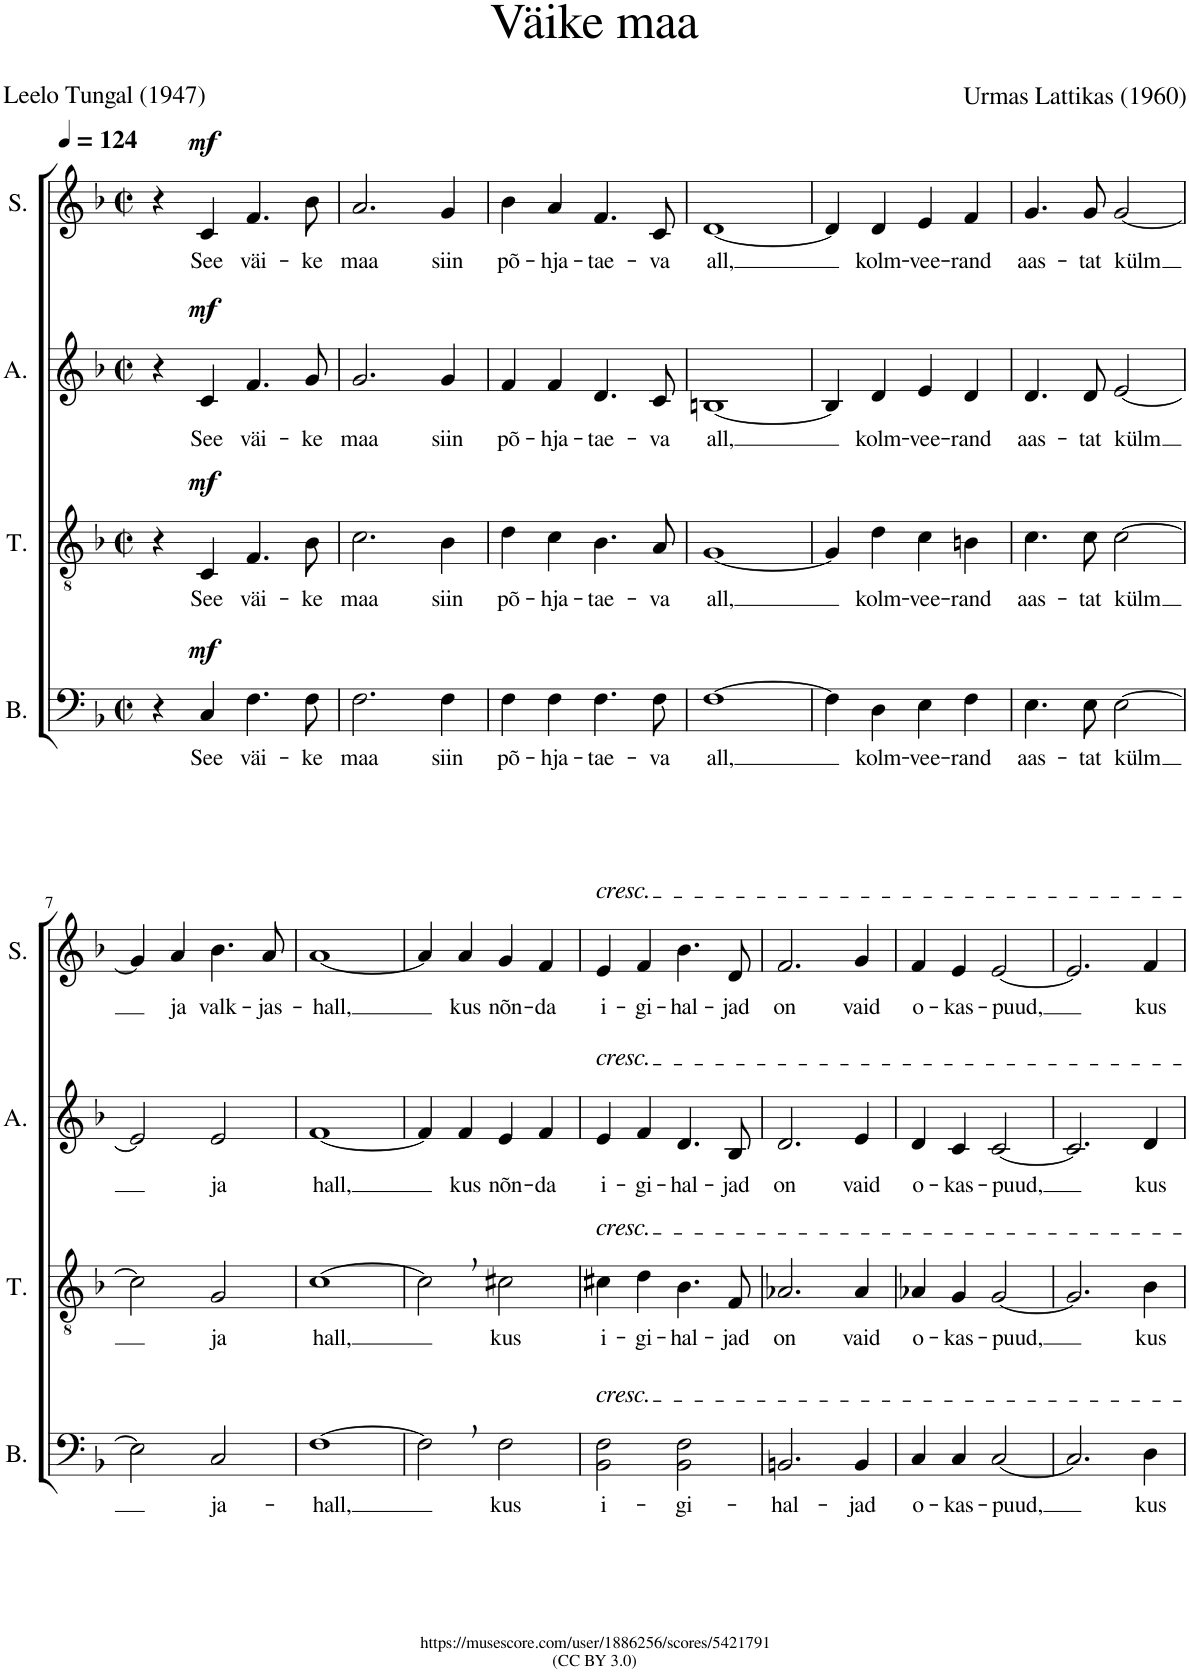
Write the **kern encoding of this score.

**kern	**text	**dynam	**kern	**text	**dynam	**kern	**text	**dynam	**kern	**text	**dynam
*part4	*part4	*part4	*part3	*part3	*part3	*part2	*part2	*part2	*part1	*part1	*part1
*staff4	*staff4	*staff4	*staff3	*staff3	*staff3	*staff2	*staff2	*staff2	*staff1	*staff1	*staff1
*I"B.	*	*	*I"T.	*	*	*I"A.	*	*	*I"S.	*	*
*I'B.	*	*	*I'T.	*	*	*I'A.	*	*	*I'S.	*	*
*clefF4	*	*	*clefGv2	*	*	*clefG2	*	*	*clefG2	*	*
*	*	*	*	*	*	*Trd1c2	*	*	*	*	*
*k[b-]	*	*	*k[b-]	*	*	*k[b-]	*	*	*k[b-]	*	*
*M2/2	*	*	*M2/2	*	*	*M2/2	*	*	*M2/2	*	*
*met(c|)	*	*	*met(c|)	*	*	*met(c|)	*	*	*met(c|)	*	*
*MM124	*	*	*MM124	*	*	*MM124	*	*	*MM124	*	*
=1	=1	=1	=1	=1	=1	=1	=1	=1	=1	=1	=1
4r	.	.	4r	.	.	4r	.	.	4r	.	.
!	!LO:LY:b	!LO:DY:a	!	!LO:LY:b	!LO:DY:a	!	!LO:LY:b	!LO:DY:a	!	!LO:LY:b	!LO:DY:a
4C/	See	mf	4C/	See	mf	4c/	See	mf	4c/	See	mf
!	!LO:LY:b	!	!	!LO:LY:b	!	!	!LO:LY:b	!	!	!LO:LY:b	!
4.F\	väi-	.	4.F/	väi-	.	4.f/	väi-	.	4.f/	väi-	.
!	!LO:LY:b	!	!	!LO:LY:b	!	!	!LO:LY:b	!	!	!LO:LY:b	!
8F\	-ke	.	8B-\	-ke	.	8g/	-ke	.	8b-\	-ke	.
=2	=2	=2	=2	=2	=2	=2	=2	=2	=2	=2	=2
!	!LO:LY:b	!	!	!LO:LY:b	!	!	!LO:LY:b	!	!	!LO:LY:b	!
2.F\	maa	.	2.c\	maa	.	2.g/	maa	.	2.a/	maa	.
!	!LO:LY:b	!	!	!LO:LY:b	!	!	!LO:LY:b	!	!	!LO:LY:b	!
4F\	siin	.	4B-\	siin	.	4g/	siin	.	4g/	siin	.
=3	=3	=3	=3	=3	=3	=3	=3	=3	=3	=3	=3
!	!LO:LY:b	!	!	!LO:LY:b	!	!	!LO:LY:b	!	!	!LO:LY:b	!
4F\	põ-	.	4d\	põ-	.	4f/	põ-	.	4b-\	põ-	.
!	!LO:LY:b	!	!	!LO:LY:b	!	!	!LO:LY:b	!	!	!LO:LY:b	!
4F\	-hja-	.	4c\	-hja-	.	4f/	-hja-	.	4a/	-hja-	.
!	!LO:LY:b	!	!	!LO:LY:b	!	!	!LO:LY:b	!	!	!LO:LY:b	!
4.F\	-tae-	.	4.B-\	-tae-	.	4.d/	-tae-	.	4.f/	-tae-	.
!	!LO:LY:b	!	!	!LO:LY:b	!	!	!LO:LY:b	!	!	!LO:LY:b	!
8F\	-va	.	8A/	-va	.	8c/	-va	.	8c/	-va	.
=4	=4	=4	=4	=4	=4	=4	=4	=4	=4	=4	=4
!	!LO:LY:b	!	!	!LO:LY:b	!	!	!LO:LY:b	!	!	!LO:LY:b	!
[1F	all,	.	[1G	all,	.	[1Bn	all,	.	[1d	all,	.
=5	=5	=5	=5	=5	=5	=5	=5	=5	=5	=5	=5
4F\]	.	.	4G/]	.	.	4B/]	.	.	4d/]	.	.
!	!LO:LY:b	!	!	!LO:LY:b	!	!	!LO:LY:b	!	!	!LO:LY:b	!
4D\	kolm-	.	4d\	kolm-	.	4d/	kolm-	.	4d/	kolm-	.
!	!LO:LY:b	!	!	!LO:LY:b	!	!	!LO:LY:b	!	!	!LO:LY:b	!
4E\	-vee-	.	4c\	-vee-	.	4e/	-vee-	.	4e/	-vee-	.
!	!LO:LY:b	!	!	!LO:LY:b	!	!	!LO:LY:b	!	!	!LO:LY:b	!
4F\	-rand	.	4Bn\	-rand	.	4d/	-rand	.	4f/	-rand	.
=6	=6	=6	=6	=6	=6	=6	=6	=6	=6	=6	=6
!	!LO:LY:b	!	!	!LO:LY:b	!	!	!LO:LY:b	!	!	!LO:LY:b	!
4.E\	aas-	.	4.c\	aas-	.	4.d/	aas-	.	4.g/	aas-	.
!	!LO:LY:b	!	!	!LO:LY:b	!	!	!LO:LY:b	!	!	!LO:LY:b	!
8E\	-tat	.	8c\	-tat	.	8d/	-tat	.	8g/	-tat	.
!	!LO:LY:b	!	!	!LO:LY:b	!	!	!LO:LY:b	!	!	!LO:LY:b	!
[2E\	külm	.	[2c\	külm	.	[2e/	külm	.	[2g/	külm	.
!!LO:LB:g=z
=7	=7	=7	=7	=7	=7	=7	=7	=7	=7	=7	=7
2E\]	.	.	2c\]	.	.	2e/]	.	.	4g/]	.	.
!	!	!	!	!	!	!	!	!	!	!LO:LY:b	!
.	.	.	.	.	.	.	.	.	4a/	ja	.
!	!LO:LY:b	!	!	!LO:LY:b	!	!	!LO:LY:b	!	!	!LO:LY:b	!
2C/	ja-	.	2G/	ja	.	2e/	ja	.	4.b-\	valk-	.
!	!	!	!	!	!	!	!	!	!	!LO:LY:b	!
.	.	.	.	.	.	.	.	.	8a/	-jas-	.
=8	=8	=8	=8	=8	=8	=8	=8	=8	=8	=8	=8
!	!LO:LY:b	!	!	!LO:LY:b	!	!	!LO:LY:b	!	!	!LO:LY:b	!
[1F	-hall,	.	[1c	hall,	.	[1f	hall,	.	[1a	-hall,	.
=9	=9	=9	=9	=9	=9	=9	=9	=9	=9	=9	=9
2F,\]	.	.	2c,\]	.	.	4f/]	.	.	4a/]	.	.
!	!	!	!	!	!	!	!LO:LY:b	!	!	!LO:LY:b	!
.	.	.	.	.	.	4f/	kus	.	4a/	kus	.
!	!LO:LY:b	!	!	!LO:LY:b	!	!	!LO:LY:b	!	!	!LO:LY:b	!
2F\	kus	.	2c#X\	kus	.	4e/	nõn-	.	4g/	nõn-	.
!	!	!	!	!	!	!	!LO:LY:b	!	!	!LO:LY:b	!
.	.	.	.	.	.	4f/	-da	.	4f/	-da	.
=10	=10	=10	=10	=10	=10	=10	=10	=10	=10	=10	=10
!	!	!	!	!	!	!	!	!	!LO:TX:a:i:t=cresc.	!	!
!	!	!	!	!	!	!LO:TX:a:i:t=cresc.	!	!	!	!	!
!	!	!	!LO:TX:a:i:t=cresc.	!	!	!	!	!	!	!	!
!LO:TX:a:i:t=cresc.	!	!	!	!	!	!	!	!	!	!	!
!	!LO:LY:b	!	!	!LO:LY:b	!	!	!LO:LY:b	!	!	!LO:LY:b	!
2BB-\ 2F\	i-	.	4c#X\	i-	.	4e/	i-	.	4e/	i-	.
!	!	!	!	!LO:LY:b	!	!	!LO:LY:b	!	!	!LO:LY:b	!
.	.	.	4d\	-gi-	.	4f/	-gi-	.	4f/	-gi-	.
!	!LO:LY:b	!	!	!LO:LY:b	!	!	!LO:LY:b	!	!	!LO:LY:b	!
2BB-\ 2F\	-gi-	.	4.B-\	-hal-	.	4.d/	-hal-	.	4.b-\	-hal-	.
!	!	!	!	!LO:LY:b	!	!	!LO:LY:b	!	!	!LO:LY:b	!
.	.	.	8F/	-jad	.	8B-/	-jad	.	8d/	-jad	.
=11	=11	=11	=11	=11	=11	=11	=11	=11	=11	=11	=11
!	!LO:LY:b	!	!	!LO:LY:b	!	!	!LO:LY:b	!	!	!LO:LY:b	!
2.BBn/	-hal-	.	2.A-X/	on	.	2.d/	on	.	2.f/	on	.
!	!LO:LY:b	!	!	!LO:LY:b	!	!	!LO:LY:b	!	!	!LO:LY:b	!
4BB/	-jad	.	4A-/	vaid	.	4e/	vaid	.	4g/	vaid	.
=12	=12	=12	=12	=12	=12	=12	=12	=12	=12	=12	=12
!	!LO:LY:b	!	!	!LO:LY:b	!	!	!LO:LY:b	!	!	!LO:LY:b	!
4C/	o-	.	4A-X/	o-	.	4d/	o-	.	4f/	o-	.
!	!LO:LY:b	!	!	!LO:LY:b	!	!	!LO:LY:b	!	!	!LO:LY:b	!
4C/	-kas-	.	4G/	-kas-	.	4c/	-kas-	.	4e/	-kas-	.
!	!LO:LY:b	!	!	!LO:LY:b	!	!	!LO:LY:b	!	!	!LO:LY:b	!
[2C/	-puud,	.	[2G/	-puud,	.	[2c/	-puud,	.	[2e/	-puud,	.
=13	=13	=13	=13	=13	=13	=13	=13	=13	=13	=13	=13
2.C/]	.	.	2.G/]	.	.	2.c/]	.	.	2.e/]	.	.
!	!LO:LY:b	!	!	!LO:LY:b	!	!	!LO:LY:b	!	!	!LO:LY:b	!
4D\	kus	.	4B-\	kus	.	4d/	kus	.	4f/	kus	.
=	=	=	=	=	=	=	=	=	=	=	=
*-	*-	*-	*-	*-	*-	*-	*-	*-	*-	*-	*-
